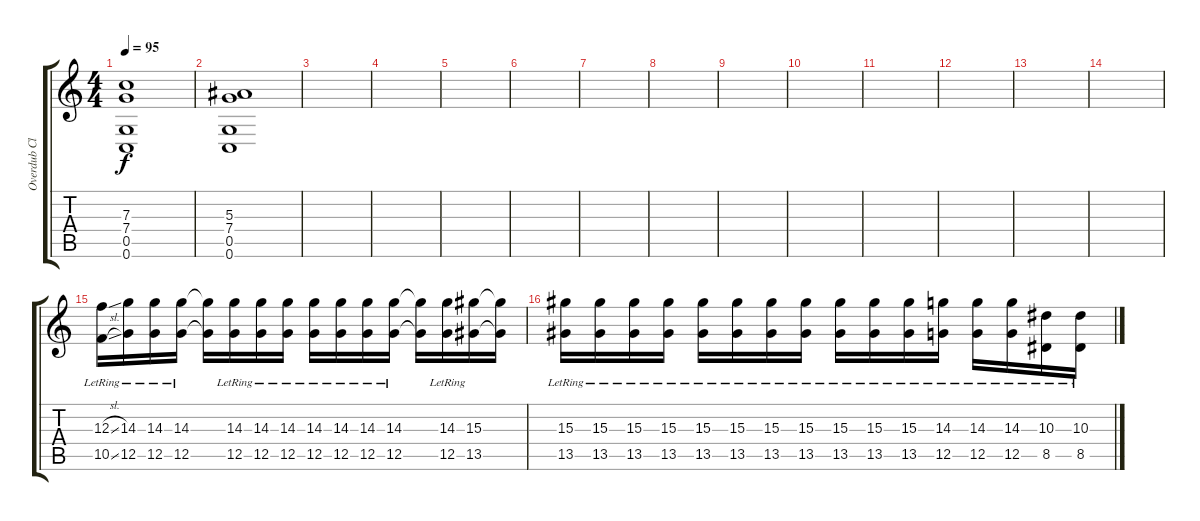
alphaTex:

\track ("Overdub Clean 1" "Overdub Cl") {instrument electricguitarclean}
\staff {score tabs}
\tuning (D4 A3 F3 C3 G2 C2) {hide}
\ts (4 4)
\tempo 95
\clef g2
\ks c
(7.3 7.4 0.5 0.6).1{dy f} |
(5.3 7.4 0.5 0.6).1 |
|
|
|
|
|
|
|
|
|
|
|
|
(12.3{sl lr} 10.5{sl lr}).16 (14.3{lr} 12.5{lr}).16 (14.3{lr} 12.5{lr}).16 (14.3{lr} 12.5{lr}).16 (14.3{t} 12.5{t}).16 (14.3{lr} 12.5{lr}).16 (14.3{lr} 12.5{lr}).16 (14.3{lr} 12.5{lr}).16 (14.3{lr} 12.5{lr}).16 (14.3{lr} 12.5{lr}).16 (14.3{lr} 12.5{lr}).16 (14.3{lr} 12.5{lr}).16 (14.3{t} 12.5{t}).16 (14.3{lr} 12.5{lr}).16 (15.3{lr} 13.5{lr}).16 (15.3{t} 13.5{t}).16 |
(15.3{lr} 13.5{lr}).16 (15.3{lr} 13.5{lr}).16 (15.3{lr} 13.5{lr}).16 (15.3{lr} 13.5{lr}).16 (15.3{lr} 13.5{lr}).16 (15.3{lr} 13.5{lr}).16 (15.3{lr} 13.5{lr}).16 (15.3{lr} 13.5{lr}).16 (15.3{lr} 13.5{lr}).16 (15.3{lr} 13.5{lr}).16 (15.3{lr} 13.5{lr}).16 (14.3{lr} 12.5{lr}).16 (14.3{lr} 12.5{lr}).16 (14.3{lr} 12.5{lr}).16 (10.3{lr} 8.5{lr}).16 (10.3{lr} 8.5{lr}).16
